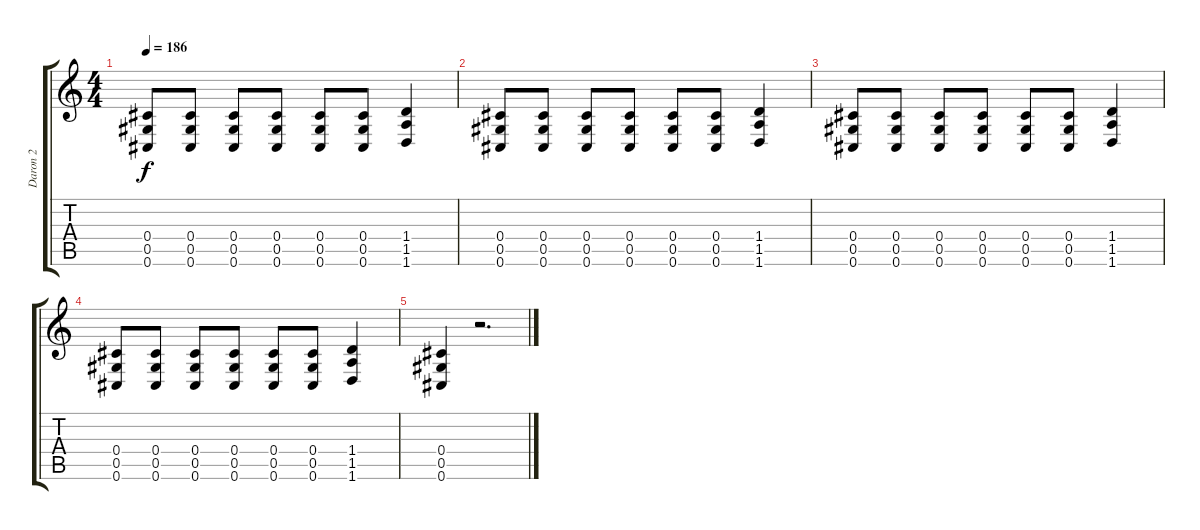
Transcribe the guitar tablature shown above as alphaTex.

\track ("Daron 2" "Daron 2") {instrument overdrivenguitar}
\staff {score tabs}
\tuning (Eb4 Bb3 Gb3 Db3 Ab2 Db2) {hide}
\ts (4 4)
\tempo 186
\clef g2
\ks c
(0.4 0.5 0.6).8{dy f} (0.4 0.5 0.6).8 (0.4 0.5 0.6).8 (0.4 0.5 0.6).8 (0.4 0.5 0.6).8 (0.4 0.5 0.6).8 (1.4 1.5 1.6).4 |
(0.4 0.5 0.6).8 (0.4 0.5 0.6).8 (0.4 0.5 0.6).8 (0.4 0.5 0.6).8 (0.4 0.5 0.6).8 (0.4 0.5 0.6).8 (1.4 1.5 1.6).4 |
(0.4 0.5 0.6).8 (0.4 0.5 0.6).8 (0.4 0.5 0.6).8 (0.4 0.5 0.6).8 (0.4 0.5 0.6).8 (0.4 0.5 0.6).8 (1.4 1.5 1.6).4 |
(0.4 0.5 0.6).8 (0.4 0.5 0.6).8 (0.4 0.5 0.6).8 (0.4 0.5 0.6).8 (0.4 0.5 0.6).8 (0.4 0.5 0.6).8 (1.4 1.5 1.6).4 |
(0.4 0.5 0.6).4 r.2{d}
